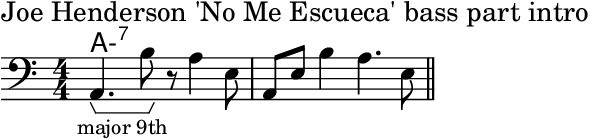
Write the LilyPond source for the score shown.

\version "2.24.4"
\language "english"
#(ly:set-option 'crop #t)
\include "include/alt.ly"
\score {
  \midi {
    \tempo 4=140
  }
  \layout {
    \context {
      \Score
      \omit BarNumber
    }
    \context {
      \Voice
      \consists Horizontal_bracket_engraver
    }
  }
  {
    <<
    \chords {
      \set noChordSymbol = ""
      \set minorChordModifier = \markup { "-" }
      \skip \ppp % spacer to set voice volume
      a1:min7 | r1
    }
    \new Staff {
      \key c \major
      \numericTimeSignature
      \time 4/4
      \clef bass
      {
        \sectionLabel "Joe Henderson 'No Me Escueca' bass part intro"
        \relative {
          \skip \ff % spacer to set voice volume
          \once\override HorizontalBracketText.text = "major 9th"
          a,4. \startGroup b'8 \stopGroup r8 a4 e8 |
          a, e' b'4 a4. e8
          \bar "||"
        }
      }
    }
    >>
  }
}
